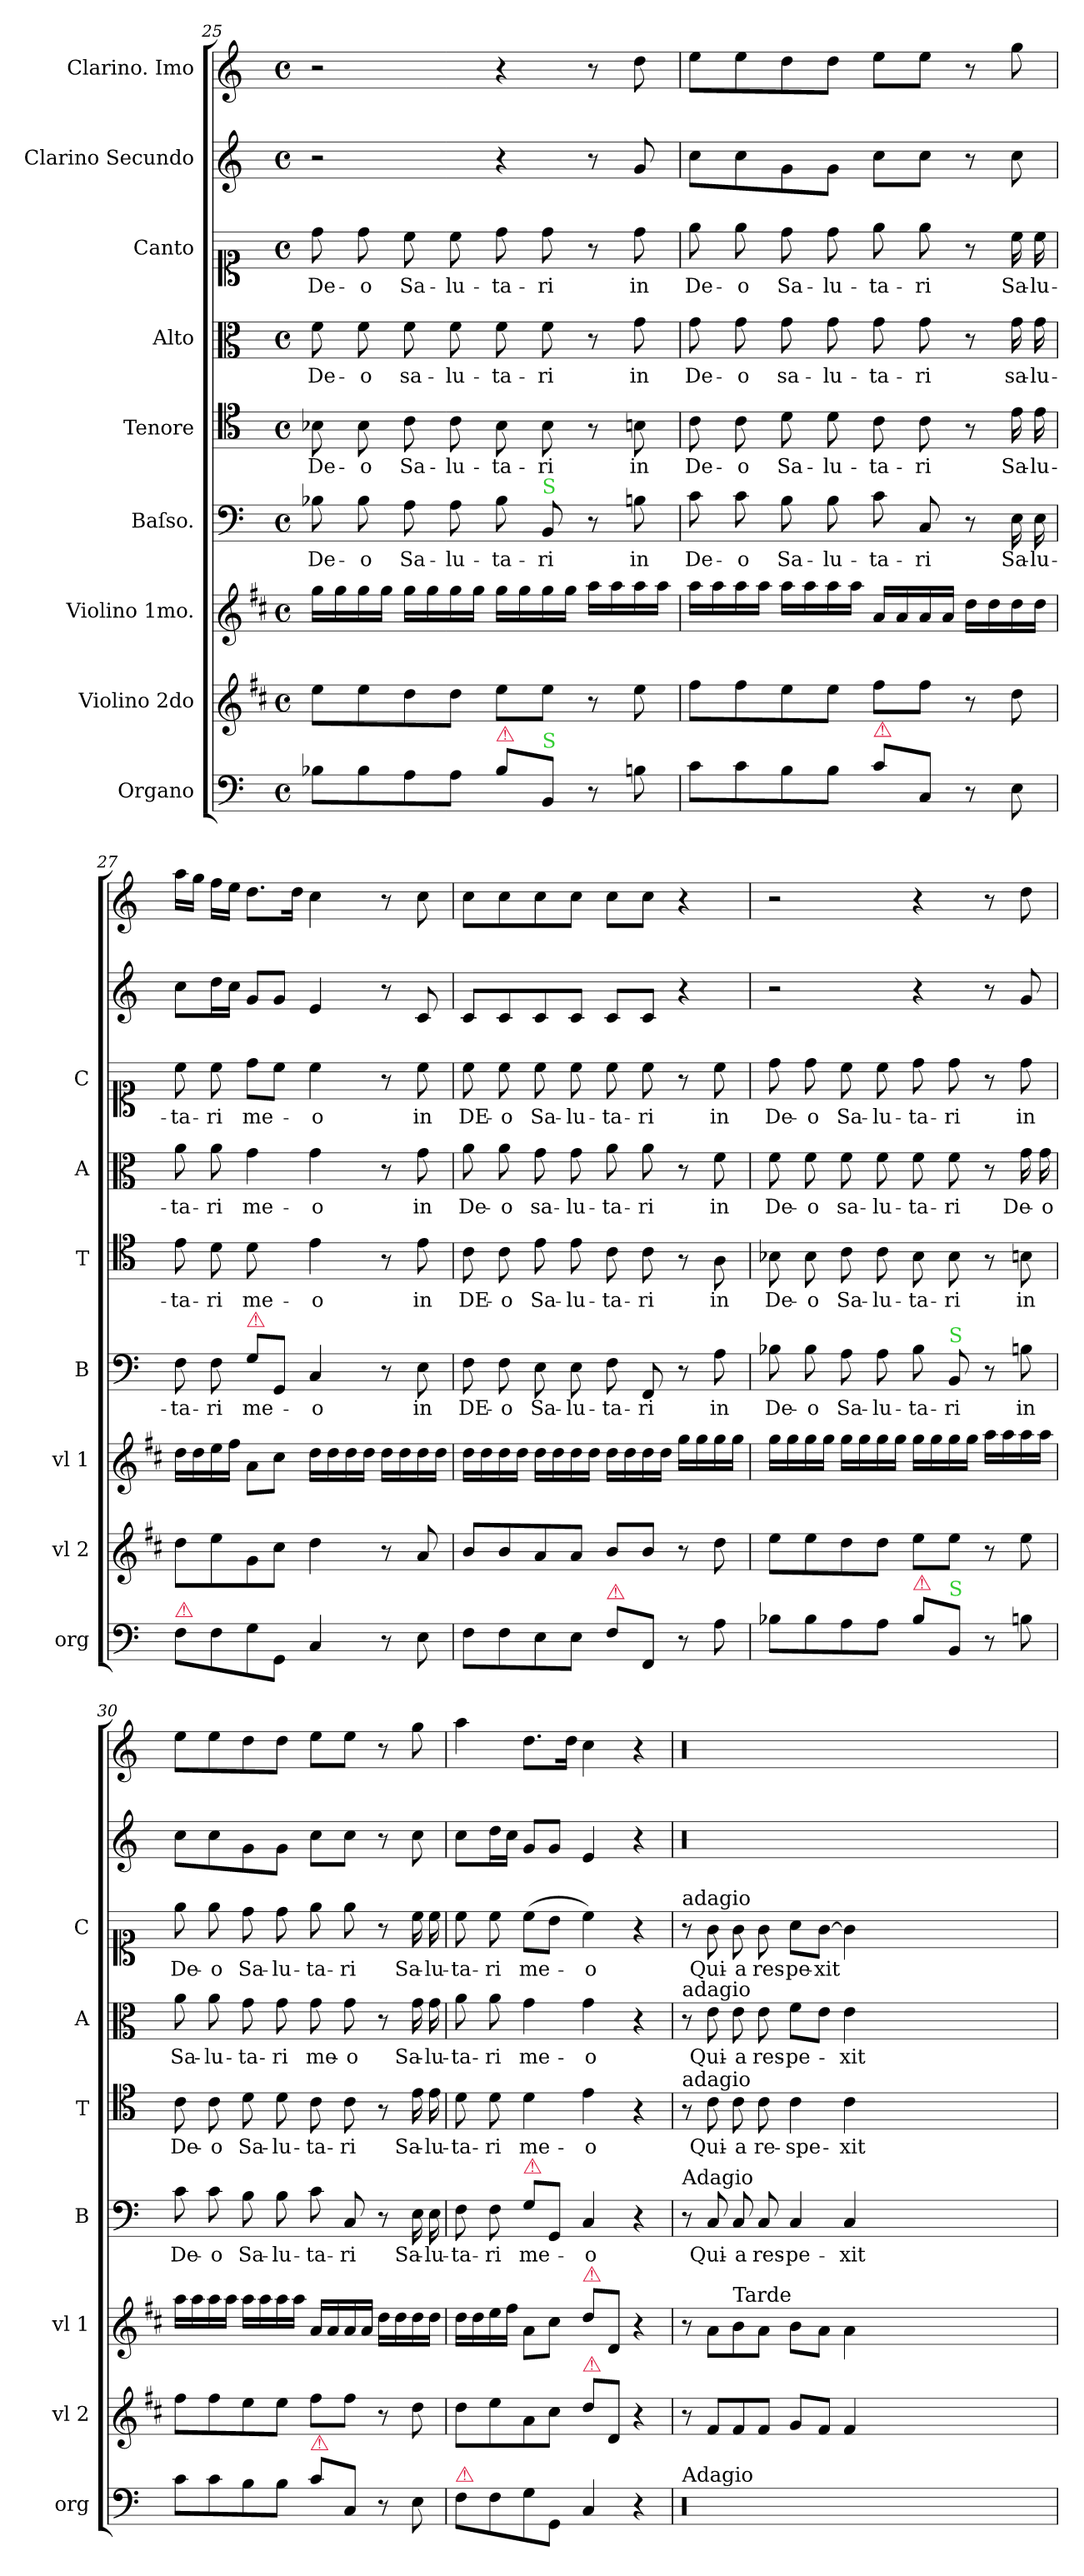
**kern	**kern	**kern	**kern	**text	**kern	**text	**kern	**text	**kern	**text	**kern	**kern
*part9	*part8	*part7	*part6	*part6	*part5	*part5	*part4	*part4	*part3	*part3	*part2	*part1
*staff9	*staff8	*staff7	*staff6	*staff6	*staff5	*staff5	*staff4	*staff4	*staff3	*staff3	*staff2	*staff1
*I"Organo	*I"Violino 2do	*I"Violino 1mo.	*I"Baſso.	*	*I"Tenore	*	*I"Alto	*	*I"Canto	*	*I"Clarino Secundo	*I"Clarino. Imo
*I'org	*I'vl 2	*I'vl 1	*I'B	*	*I'T	*	*I'A	*	*I'C	*	*	*
*clefF4	*clefG2	*clefG2	*clefF4	*	*clefC4	*	*clefC3	*	*clefC1	*	*clefG2	*clefG2
*	*ITrd1c2	*ITrd1c2	*	*	*	*	*	*	*	*	*	*
*k[]	*k[]	*k[]	*k[]	*	*k[]	*	*k[]	*	*k[]	*	*k[]	*k[]
*C:	*C:	*C:	*C:	*	*C:	*	*C:	*	*C:	*	*C:	*C:
*M4/4	*M4/4	*M4/4	*M4/4	*	*M4/4	*	*M4/4	*	*M4/4	*	*M4/4	*M4/4
*met(c)	*met(c)	*met(c)	*met(c)	*	*met(c)	*	*met(c)	*	*met(c)	*	*met(c)	*met(c)
=25	=25	=25	=25	=25	=25	=25	=25	=25	=25	=25	=25	=25
!	!	!	!	!LO:LY:i	!	!LO:LY:i	!	!LO:LY:i	!	!LO:LY:i	!	!
8B-X\L	8dd\L	16ff\LL	8B-X\	De-	8B-X\	De-	8f\	De-	8dd\	De-	2r	2r
.	.	16ff\	.	.	.	.	.	.	.	.	.	.
!	!	!	!	!LO:LY:i	!	!LO:LY:i	!	!LO:LY:i	!	!LO:LY:i	!	!
8B-\	8dd\	16ff\	8B-\	-o	8B-\	-o	8f\	-o	8dd\	-o	.	.
.	.	16ff\JJ	.	.	.	.	.	.	.	.	.	.
!	!	!	!	!LO:LY:i	!	!LO:LY:i	!	!LO:LY:i	!	!LO:LY:i	!	!
8A\	8cc\	16ff\LL	8A\	Sa-	8c\	Sa-	8f\	sa-	8cc\	Sa-	.	.
.	.	16ff\	.	.	.	.	.	.	.	.	.	.
!	!	!	!	!LO:LY:i	!	!LO:LY:i	!	!LO:LY:i	!	!LO:LY:i	!	!
8A\J	8cc\J	16ff\	8A\	-lu-	8c\	-lu-	8f\	-lu-	8cc\	-lu-	.	.
.	.	16ff\JJ	.	.	.	.	.	.	.	.	.	.
!LO:TX:a:color=crimson:t=⚠	!	!	!	!	!	!	!	!	!	!	!	!
!	!	!	!	!LO:LY:i	!	!LO:LY:i	!	!LO:LY:i	!	!LO:LY:i	!	!
8B-\L	8dd\L	16ff\LL	8B-\	-ta-	8B-\	-ta-	8f\	-ta-	8dd\	-ta-	4r	4r
.	.	16ff\	.	.	.	.	.	.	.	.	.	.
!	!	!	!LO:TX:a:color=limegreen:t=S	!	!	!	!	!	!	!	!	!
!LO:TX:a:color=limegreen:t=S	!	!	!	!	!	!	!	!	!	!	!	!
!	!	!	!	!LO:LY:i	!	!LO:LY:i	!	!LO:LY:i	!	!LO:LY:i	!	!
8BB/J	8dd\J	16ff\	8BB/	-ri	8B-\	-ri	8f\	-ri	8dd\	-ri	.	.
.	.	16ff\JJ	.	.	.	.	.	.	.	.	.	.
8r	8r	16gg\LL	8r	.	8r	.	8r	.	8r	.	8r	8r
.	.	16gg\	.	.	.	.	.	.	.	.	.	.
!	!	!	!	!LO:LY:i	!	!LO:LY:i	!	!LO:LY:i	!	!LO:LY:i	!	!
8Bn\	8dd\	16gg\	8Bn\	in	8Bn\	in	8g\	in	8dd\	in	8g/	8dd\
.	.	16gg\JJ	.	.	.	.	.	.	.	.	.	.
=26	=26	=26	=26	=26	=26	=26	=26	=26	=26	=26	=26	=26
!	!	!	!	!LO:LY:i	!	!LO:LY:i	!	!LO:LY:i	!	!LO:LY:i	!	!
8c\L	8ee\L	16gg\LL	8c\	De-	8c\	De-	8g\	De-	8ee\	De-	8cc\L	8ee\L
.	.	16gg\	.	.	.	.	.	.	.	.	.	.
!	!	!	!	!LO:LY:i	!	!LO:LY:i	!	!LO:LY:i	!	!LO:LY:i	!	!
8c\	8ee\	16gg\	8c\	-o	8c\	-o	8g\	-o	8ee\	-o	8cc\	8ee\
.	.	16gg\JJ	.	.	.	.	.	.	.	.	.	.
!	!	!	!	!LO:LY:i	!	!LO:LY:i	!	!LO:LY:i	!	!LO:LY:i	!	!
8B\	8dd\	16gg\LL	8B\	Sa-	8d\	Sa-	8g\	sa-	8dd\	Sa-	8g\	8dd\
.	.	16gg\	.	.	.	.	.	.	.	.	.	.
!	!	!	!	!LO:LY:i	!	!LO:LY:i	!	!LO:LY:i	!	!LO:LY:i	!	!
8B\J	8dd\J	16gg\	8B\	-lu-	8d\	-lu-	8g\	-lu-	8dd\	-lu-	8g\J	8dd\J
.	.	16gg\JJ	.	.	.	.	.	.	.	.	.	.
!LO:TX:a:color=crimson:t=⚠	!	!	!	!	!	!	!	!	!	!	!	!
!	!	!	!	!LO:LY:i	!	!LO:LY:i	!	!LO:LY:i	!	!LO:LY:i	!	!
8c\L	8ee\L	16g/LL	8c\	-ta-	8c\	-ta-	8g\	-ta-	8ee\	-ta-	8cc\L	8ee\L
.	.	16g/	.	.	.	.	.	.	.	.	.	.
!	!	!	!	!LO:LY:i	!	!LO:LY:i	!	!LO:LY:i	!	!LO:LY:i	!	!
8C/J	8ee\J	16g/	8C/	-ri	8c\	-ri	8g\	-ri	8ee\	-ri	8cc\J	8ee\J
.	.	16g/JJ	.	.	.	.	.	.	.	.	.	.
8r	8r	16cc\LL	8r	.	8r	.	8r	.	8r	.	8r	8r
.	.	16cc\	.	.	.	.	.	.	.	.	.	.
8E\	8cc\	16cc\	16E\	Sa-	16e\	Sa-	16g\	sa-	16cc\	Sa-	8cc\	8gg\
.	.	16cc\JJ	16E\	-lu-	16e\	-lu-	16g\	-lu-	16cc\	-lu-	.	.
=27	=27	=27	=27	=27	=27	=27	=27	=27	=27	=27	=27	=27
!LO:TX:a:color=crimson:t=⚠	!	!	!	!	!	!	!	!	!	!	!	!
8F\L	8cc\L	16cc\LL	8F\	-ta-	8e\	-ta-	8a\	-ta-	8cc\	-ta-	8cc\L	16aa\LL
.	.	16cc\	.	.	.	.	.	.	.	.	.	16gg\JJ
8F\	8dd\	16dd\	8F\	-ri	8d\	-ri	8a\	-ri	8cc\	-ri	16dd\L	16ff\LL
.	.	16ee\JJ	.	.	.	.	.	.	.	.	16cc\JJ	16ee\JJ
!	!	!	!LO:TX:a:color=crimson:t=⚠	!	!	!	!	!	!	!	!	!
!	!	!	!	!	!LO:N:vis=8	!	!	!	!	!	!	!
8G\	8f\	8g\L	8G\L	me-	4d\	me-	4g\	me-	8dd\L	me-	8g/L	8.dd\L
8GG/J	8b\J	8b\J	8GG/J	.	.	.	.	.	8cc\J	.	8g/J	.
.	.	.	.	.	.	.	.	.	.	.	.	16dd\Jk
4C/	4cc\	16cc\LL	4C/	-o	4e\	-o	4g\	-o	4cc\	-o	4e/	4cc\
.	.	16cc\	.	.	.	.	.	.	.	.	.	.
.	.	16cc\	.	.	.	.	.	.	.	.	.	.
.	.	16cc\JJ	.	.	.	.	.	.	.	.	.	.
8r	8r	16cc\LL	8r	.	8r	.	8r	.	8r	.	8r	8r
.	.	16cc\	.	.	.	.	.	.	.	.	.	.
8E\	8g/	16cc\	8E\	in	8e\	in	8g\	in	8cc\	in	8c/	8cc\
.	.	16cc\JJ	.	.	.	.	.	.	.	.	.	.
=28	=28	=28	=28	=28	=28	=28	=28	=28	=28	=28	=28	=28
8F\L	8a/L	16cc\LL	8F\	DE-	8c\	DE-	8a\	De-	8cc\	DE-	8c/L	8cc\L
.	.	16cc\	.	.	.	.	.	.	.	.	.	.
8F\	8a/	16cc\	8F\	-o	8c\	-o	8a\	-o	8cc\	-o	8c/	8cc\
.	.	16cc\JJ	.	.	.	.	.	.	.	.	.	.
8E\	8g/	16cc\LL	8E\	Sa-	8e\	Sa-	8g\	sa-	8cc\	Sa-	8c/	8cc\
.	.	16cc\	.	.	.	.	.	.	.	.	.	.
8E\J	8g/J	16cc\	8E\	-lu-	8e\	-lu-	8g\	-lu-	8cc\	-lu-	8c/J	8cc\J
.	.	16cc\JJ	.	.	.	.	.	.	.	.	.	.
!LO:TX:a:color=crimson:t=⚠	!	!	!	!	!	!	!	!	!	!	!	!
8F\L	8a/L	16cc\LL	8F\	-ta-	8c\	-ta-	8a\	-ta-	8cc\	-ta-	8c/L	8cc\L
.	.	16cc\	.	.	.	.	.	.	.	.	.	.
8FF/J	8a/J	16cc\	8FF/	-ri	8c\	-ri	8a\	-ri	8cc\	-ri	8c/J	8cc\J
.	.	16cc\JJ	.	.	.	.	.	.	.	.	.	.
8r	8r	16ff\LL	8r	.	8r	.	8r	.	8r	.	4r	4r
.	.	16ff\	.	.	.	.	.	.	.	.	.	.
!	!	!	!	!LO:LY:i	!	!LO:LY:i	!	!LO:LY:i	!	!LO:LY:i	!	!
8A\	8cc\	16ff\	8A\	in	8A\	in	8f\	in	8cc\	in	.	.
.	.	16ff\JJ	.	.	.	.	.	.	.	.	.	.
=29	=29	=29	=29	=29	=29	=29	=29	=29	=29	=29	=29	=29
!	!	!	!	!LO:LY:i	!	!LO:LY:i	!	!LO:LY:i	!	!LO:LY:i	!	!
8B-X\L	8dd\L	16ff\LL	8B-X\	De-	8B-X\	De-	8f\	De-	8dd\	De-	2r	2r
.	.	16ff\	.	.	.	.	.	.	.	.	.	.
!	!	!	!	!LO:LY:i	!	!LO:LY:i	!	!LO:LY:i	!	!LO:LY:i	!	!
8B-\	8dd\	16ff\	8B-\	-o	8B-\	-o	8f\	-o	8dd\	-o	.	.
.	.	16ff\JJ	.	.	.	.	.	.	.	.	.	.
!	!	!	!	!LO:LY:i	!	!LO:LY:i	!	!LO:LY:i	!	!LO:LY:i	!	!
8A\	8cc\	16ff\LL	8A\	Sa-	8c\	Sa-	8f\	sa-	8cc\	Sa-	.	.
.	.	16ff\	.	.	.	.	.	.	.	.	.	.
!	!	!	!	!LO:LY:i	!	!LO:LY:i	!	!LO:LY:i	!	!LO:LY:i	!	!
8A\J	8cc\J	16ff\	8A\	-lu-	8c\	-lu-	8f\	-lu-	8cc\	-lu-	.	.
.	.	16ff\JJ	.	.	.	.	.	.	.	.	.	.
!LO:TX:a:color=crimson:t=⚠	!	!	!	!	!	!	!	!	!	!	!	!
!	!	!	!	!LO:LY:i	!	!LO:LY:i	!	!LO:LY:i	!	!LO:LY:i	!	!
8B-\L	8dd\L	16ff\LL	8B-\	-ta-	8B-\	-ta-	8f\	-ta-	8dd\	-ta-	4r	4r
.	.	16ff\	.	.	.	.	.	.	.	.	.	.
!	!	!	!LO:TX:a:color=limegreen:t=S	!	!	!	!	!	!	!	!	!
!LO:TX:a:color=limegreen:t=S	!	!	!	!	!	!	!	!	!	!	!	!
!	!	!	!	!LO:LY:i	!	!LO:LY:i	!	!LO:LY:i	!	!LO:LY:i	!	!
8BB/J	8dd\J	16ff\	8BB/	-ri	8B-\	-ri	8f\	-ri	8dd\	-ri	.	.
.	.	16ff\JJ	.	.	.	.	.	.	.	.	.	.
8r	8r	16gg\LL	8r	.	8r	.	8r	.	8r	.	8r	8r
.	.	16gg\	.	.	.	.	.	.	.	.	.	.
!	!	!	!	!LO:LY:i	!	!LO:LY:i	!	!	!	!LO:LY:i	!	!
8Bn\	8dd\	16gg\	8Bn\	in	8Bn\	in	16g\	De-	8dd\	in	8g/	8dd\
.	.	16gg\JJ	.	.	.	.	16g\	-o	.	.	.	.
=30	=30	=30	=30	=30	=30	=30	=30	=30	=30	=30	=30	=30
!	!	!	!	!LO:LY:i	!	!LO:LY:i	!	!	!	!LO:LY:i	!	!
8c\L	8ee\L	16gg\LL	8c\	De-	8c\	De-	8a\	Sa-	8ee\	De-	8cc\L	8ee\L
.	.	16gg\	.	.	.	.	.	.	.	.	.	.
!	!	!	!	!LO:LY:i	!	!LO:LY:i	!	!	!	!LO:LY:i	!	!
8c\	8ee\	16gg\	8c\	-o	8c\	-o	8a\	-lu-	8ee\	-o	8cc\	8ee\
.	.	16gg\JJ	.	.	.	.	.	.	.	.	.	.
!	!	!	!	!LO:LY:i	!	!LO:LY:i	!	!	!	!LO:LY:i	!	!
8B\	8dd\	16gg\LL	8B\	Sa-	8d\	Sa-	8g\	-ta-	8dd\	Sa-	8g\	8dd\
.	.	16gg\	.	.	.	.	.	.	.	.	.	.
!	!	!	!	!LO:LY:i	!	!LO:LY:i	!	!	!	!LO:LY:i	!	!
8B\J	8dd\J	16gg\	8B\	-lu-	8d\	-lu-	8g\	-ri	8dd\	-lu-	8g\J	8dd\J
.	.	16gg\JJ	.	.	.	.	.	.	.	.	.	.
!LO:TX:a:color=crimson:t=⚠	!	!	!	!	!	!	!	!	!	!	!	!
!	!	!	!	!LO:LY:i	!	!LO:LY:i	!	!	!	!LO:LY:i	!	!
8c\L	8ee\L	16g/LL	8c\	-ta-	8c\	-ta-	8g\	me-	8ee\	-ta-	8cc\L	8ee\L
.	.	16g/	.	.	.	.	.	.	.	.	.	.
!	!	!	!	!LO:LY:i	!	!LO:LY:i	!	!	!	!LO:LY:i	!	!
8C/J	8ee\J	16g/	8C/	-ri	8c\	-ri	8g\	-o	8ee\	-ri	8cc\J	8ee\J
.	.	16g/JJ	.	.	.	.	.	.	.	.	.	.
8r	8r	16cc\LL	8r	.	8r	.	8r	.	8r	.	8r	8r
.	.	16cc\	.	.	.	.	.	.	.	.	.	.
8E\	8cc\	16cc\	16E\	Sa-	16e\	Sa-	16g\	Sa-	16cc\	Sa-	8cc\	8gg\
.	.	16cc\JJ	16E\	-lu-	16e\	-lu-	16g\	-lu-	16cc\	-lu-	.	.
=31	=31	=31	=31	=31	=31	=31	=31	=31	=31	=31	=31	=31
!LO:TX:a:color=crimson:t=⚠	!	!	!	!	!	!	!	!	!	!	!	!
8F\L	8cc\L	16cc\LL	8F\	-ta-	8d\	-ta-	8a\	-ta-	8cc\	-ta-	8cc\L	4aa\
.	.	16cc\	.	.	.	.	.	.	.	.	.	.
8F\	8dd\	16dd\	8F\	-ri	8d\	-ri	8a\	-ri	8cc\	-ri	16dd\L	.
.	.	16ee\JJ	.	.	.	.	.	.	.	.	16cc\JJ	.
!	!	!	!LO:TX:a:color=crimson:t=⚠	!	!	!	!	!	!	!	!	!
8G\	8g\	8g\L	8G\L	me-	4d\	me-	4g\	me-	(8cc\L	me-	8g/L	8.dd\L
8GG/J	8b\J	8b\J	8GG/J	.	.	.	.	.	8b\J	.	8g/J	.
.	.	.	.	.	.	.	.	.	.	.	.	16dd\Jk
!	!	!LO:TX:a:color=crimson:t=⚠	!	!	!	!	!	!	!	!	!	!
!	!LO:TX:a:color=crimson:t=⚠	!	!	!	!	!	!	!	!	!	!	!
4C/	8cc\L	8cc\L	4C/	-o	4e\	-o	4g\	-o	4cc\)	-o	4e/	4cc\
.	8c/J	8c/J	.	.	.	.	.	.	.	.	.	.
4r	4r	4r	4r	.	4r	.	4r	.	4r	.	4r	4r
=32	=32	=32	=32	=32	=32	=32	=32	=32	=32	=32	=32	=32
!	!	!	!	!	!	!	!	!	!LO:TX:a:t=adagio	!	!	!
!	!	!	!	!	!	!	!LO:TX:a:t=adagio	!	!	!	!	!
!	!	!	!	!	!LO:TX:a:t=adagio	!	!	!	!	!	!	!
!	!	!	!LO:TX:a:t=Adagio	!	!	!	!	!	!	!	!	!
!LO:TX:a:t=Adagio	!	!	!	!	!	!	!	!	!	!	!	!
00r	8r	8r	8r	.	8r	.	8r	.	8r	.	00r	00r
.	8e/L	8g\L	8C/	Qui-	8c\	Qui-	8e\	Qui-	8g\	Qui-	.	.
!	!	!LO:TX:a:t=Tarde	!	!	!	!	!	!	!	!	!	!
.	8e/	8a\	8C/	-a	8c\	-a	8e\	-a	8g\	-a	.	.
.	8e/J	8g\J	8C/	res-	8c\	re-	8e\	res-	8g\	res-	.	.
.	8f/L	8a\L	4C/	-pe-	4c\	-spe-	8f\L	-pe-	8a\L	-pe-	.	.
.	8e/J	8g\J	.	.	.	.	8e\J	.	[8g\J	-xit	.	.
.	4e/	4g\	4C/	-xit	4c\	-xit	4e\	-xit	4g\]	.	.	.
.	0.ryy	0.ryy	0.ryy	.	0.ryy	.	0.ryy	.	0.ryy	.	.	.
=	=	=	=	=	=	=	=	=	=	=	=	=
*-	*-	*-	*-	*-	*-	*-	*-	*-	*-	*-	*-	*-
